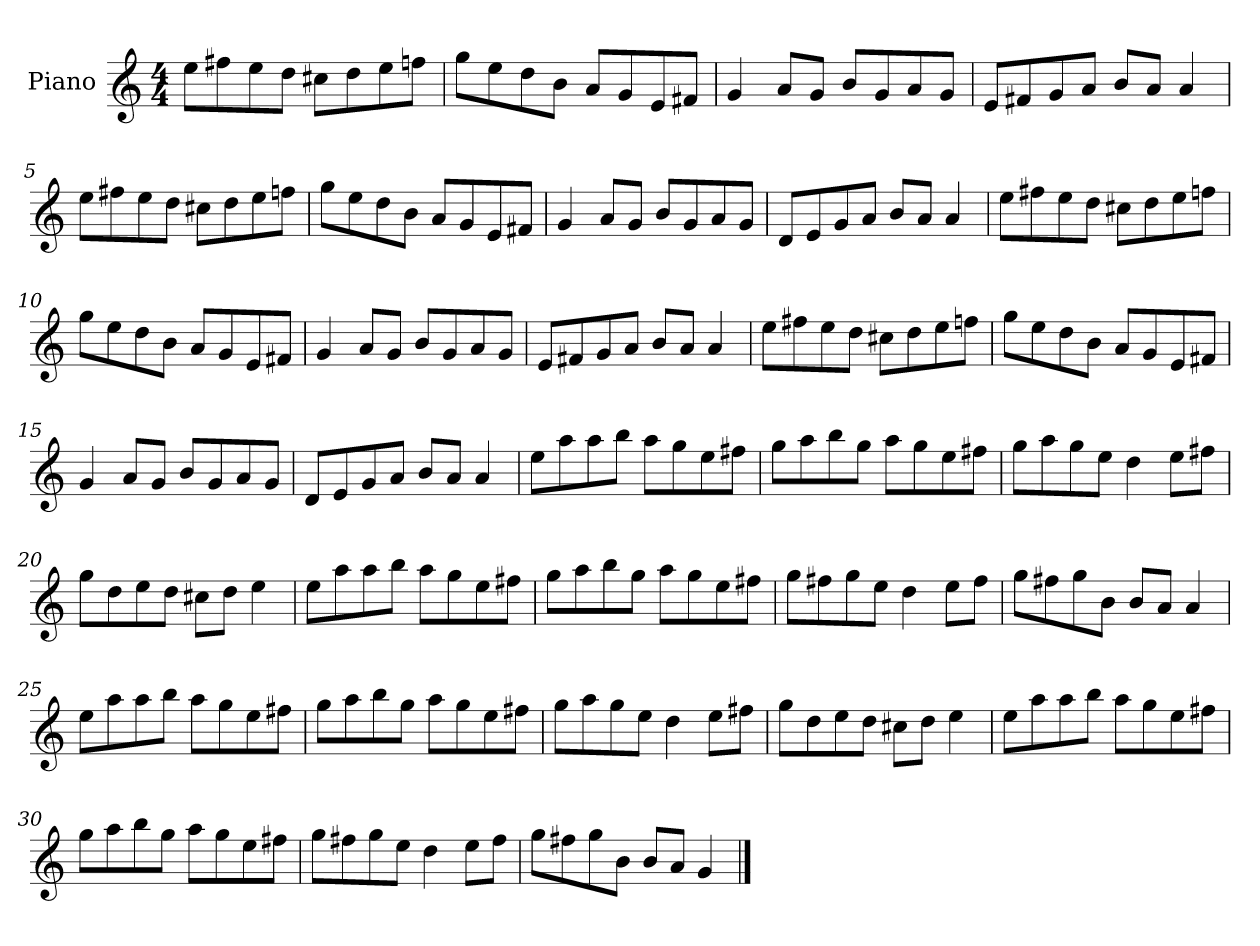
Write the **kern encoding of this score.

**kern
*part1
*staff1
*I"Piano
*I'Pno
*clefG2
*k[]
*M4/4
=1
8ee\L
8ff#X\
8ee\
8dd\J
8cc#X\L
8dd\
8ee\
8ffn\J
=2
8gg\L
8ee\
8dd\
8b\J
8a/L
8g/
8e/
8f#X/J
=3
4g/
8a/L
8g/J
8b/L
8g/
8a/
8g/J
=4
8e/L
8f#X/
8g/
8a/J
8b/L
8a/J
4a/
=5
8ee\L
8ff#X\
8ee\
8dd\J
8cc#X\L
8dd\
8ee\
8ffn\J
=6
8gg\L
8ee\
8dd\
8b\J
8a/L
8g/
8e/
8f#X/J
=7
4g/
8a/L
8g/J
8b/L
8g/
8a/
8g/J
=8
8d/L
8e/
8g/
8a/J
8b/L
8a/J
4a/
=9
8ee\L
8ff#X\
8ee\
8dd\J
8cc#X\L
8dd\
8ee\
8ffn\J
=10
8gg\L
8ee\
8dd\
8b\J
8a/L
8g/
8e/
8f#X/J
=11
4g/
8a/L
8g/J
8b/L
8g/
8a/
8g/J
=12
8e/L
8f#X/
8g/
8a/J
8b/L
8a/J
4a/
=13
8ee\L
8ff#X\
8ee\
8dd\J
8cc#X\L
8dd\
8ee\
8ffn\J
=14
8gg\L
8ee\
8dd\
8b\J
8a/L
8g/
8e/
8f#X/J
=15
4g/
8a/L
8g/J
8b/L
8g/
8a/
8g/J
=16
8d/L
8e/
8g/
8a/J
8b/L
8a/J
4a/
=17
8ee\L
8aa\
8aa\
8bb\J
8aa\L
8gg\
8ee\
8ff#X\J
=18
8gg\L
8aa\
8bb\
8gg\J
8aa\L
8gg\
8ee\
8ff#X\J
=19
8gg\L
8aa\
8gg\
8ee\J
4dd\
8ee\L
8ff#X\J
=20
8gg\L
8dd\
8ee\
8dd\J
8cc#X\L
8dd\J
4ee\
=21
8ee\L
8aa\
8aa\
8bb\J
8aa\L
8gg\
8ee\
8ff#X\J
=22
8gg\L
8aa\
8bb\
8gg\J
8aa\L
8gg\
8ee\
8ff#X\J
=23
8gg\L
8ff#X\
8gg\
8ee\J
4dd\
8ee\L
8ff#\J
=24
8gg\L
8ff#X\
8gg\
8b\J
8b/L
8a/J
4a/
=25
8ee\L
8aa\
8aa\
8bb\J
8aa\L
8gg\
8ee\
8ff#X\J
=26
8gg\L
8aa\
8bb\
8gg\J
8aa\L
8gg\
8ee\
8ff#X\J
=27
8gg\L
8aa\
8gg\
8ee\J
4dd\
8ee\L
8ff#X\J
=28
8gg\L
8dd\
8ee\
8dd\J
8cc#X\L
8dd\J
4ee\
=29
8ee\L
8aa\
8aa\
8bb\J
8aa\L
8gg\
8ee\
8ff#X\J
=30
8gg\L
8aa\
8bb\
8gg\J
8aa\L
8gg\
8ee\
8ff#X\J
=31
8gg\L
8ff#X\
8gg\
8ee\J
4dd\
8ee\L
8ff#\J
=32
8gg\L
8ff#X\
8gg\
8b\J
8b/L
8a/J
4g/
==
*-
